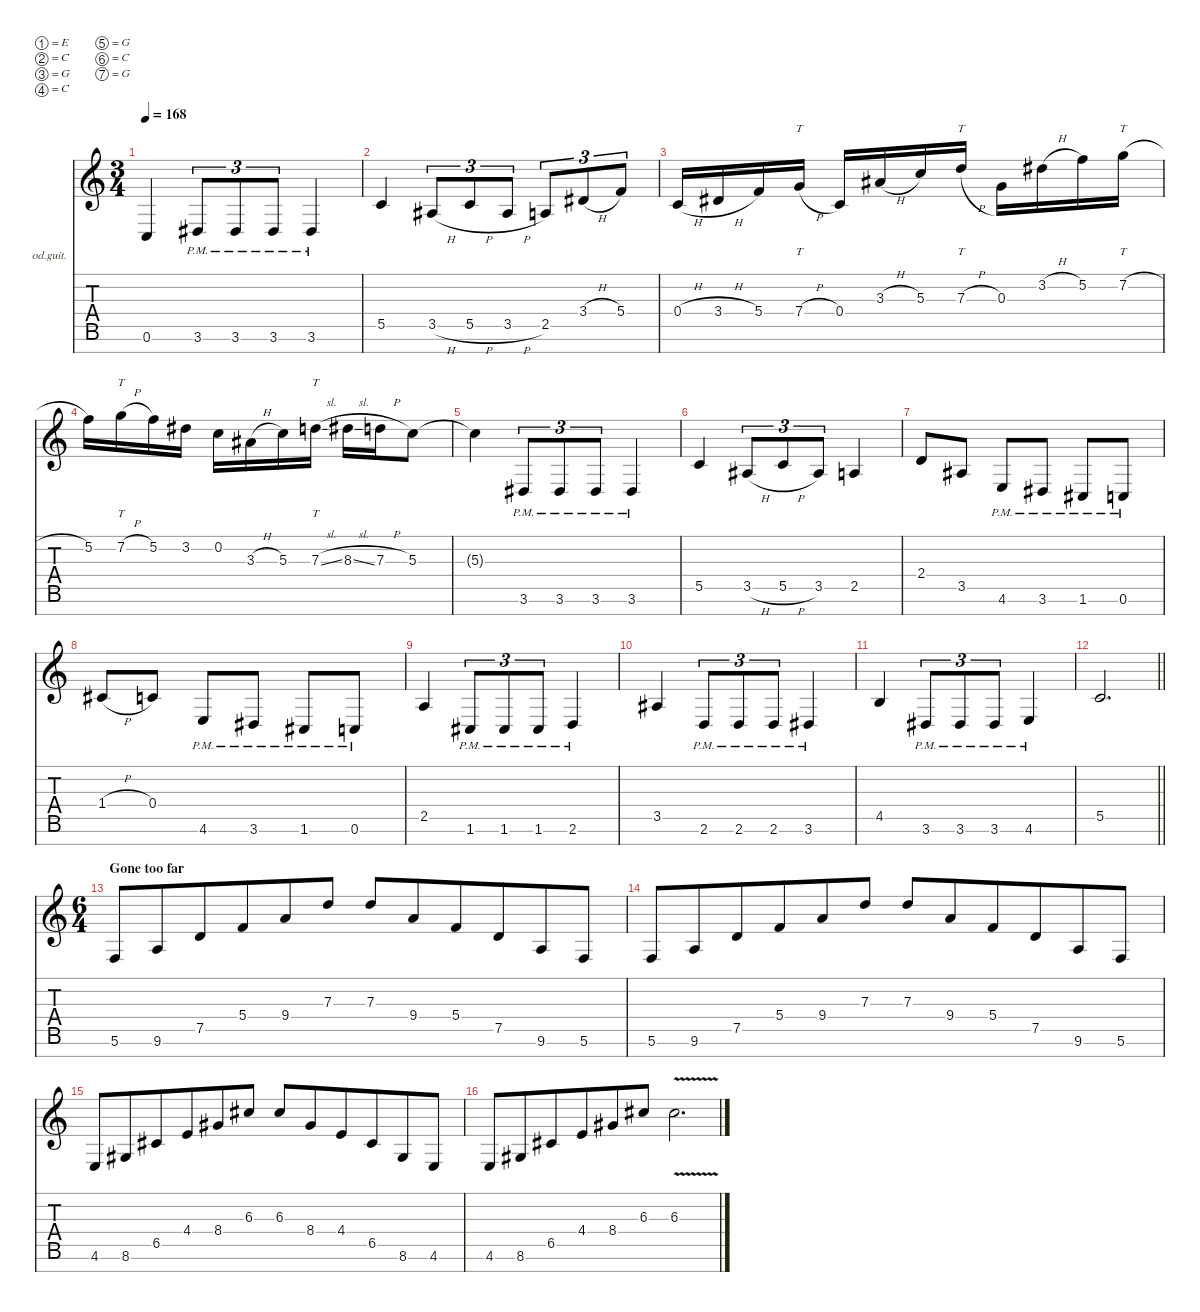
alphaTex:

\defaultSystemsLayout 4
\hideDynamics
\bracketExtendMode nobrackets
\firstSystemTrackNameOrientation horizontal
\otherSystemsTrackNameOrientation horizontal
\track ("Dev" "od.guit.") {instrument overdrivenguitar}
\staff {score tabs}
\tuning (E4 C4 G3 C3 G2 C2 G1)
\ts (3 4)
\tempo 168
\clef g2
\ks c
0.6.4{dy f beam Up} 3.6{pm acc #}.8{tu (3 2) beam Up} 3.6{pm acc #}.8{tu (3 2) beam Up} 3.6{pm acc #}.8{tu (3 2) beam Up} 3.6{pm acc #}.4{beam Up} |
5.5.4{beam Up} 3.5{h acc #}.8{tu (3 2) beam Up} 5.5{h}.8{tu (3 2) beam Up} 3.5{h acc #}.8{tu (3 2) beam Up} 2.5.8{tu (3 2) beam Up} 3.4{h acc #}.8{tu (3 2) beam Up} 5.4.8{tu (3 2) beam Up} |
0.4{h}.16{beam Up} 3.4{h acc #}.16{beam Up} 5.4.16{beam Up} 7.4{h}.16{tt beam Up} 0.4.16{beam Up} 3.3{h acc #}.16{beam Up} 5.3.16{beam Up} 7.3{h}.16{tt beam Up} 0.3.16{beam Down} 3.2{h acc #}.16{beam Down} 5.2.16{beam Down} 7.2{h}.16{tt beam Down} |
5.2.16{beam Down} 7.2{h}.16{tt beam Down} 5.2.16{beam Down} 3.2{acc #}.16{beam Down} 0.2.16{beam Down} 3.3{h acc #}.16{beam Down} 5.3.16{beam Down} 7.3{sl}.16{tt beam Down} 8.3{sl acc #}.16{beam Down} 7.3{h}.16{beam Down} 5.3.8{beam Down} |
5.3{t}.4{beam Down} 3.6{pm acc #}.8{tu (3 2) beam Up} 3.6{pm acc #}.8{tu (3 2) beam Up} 3.6{pm acc #}.8{tu (3 2) beam Up} 3.6{pm acc #}.4{beam Up} |
5.5.4{beam Up} 3.5{h acc #}.8{tu (3 2) beam Up} 5.5{h}.8{tu (3 2) beam Up} 3.5{acc #}.8{tu (3 2) beam Up} 2.5.4{beam Up} |
2.4.8{beam Up} 3.5{acc #}.8{beam Up} 4.6{pm}.8{beam Up} 3.6{pm acc #}.8{beam Up} 1.6{pm acc #}.8{beam Up} 0.6{pm}.8{beam Up} |
1.4{h acc #}.8{beam Up} 0.4.8{beam Up} 4.6{pm}.8{beam Up} 3.6{pm acc #}.8{beam Up} 1.6{pm acc #}.8{beam Up} 0.6{pm}.8{beam Up} |
2.5.4{beam Up} 1.6{pm acc #}.8{tu (3 2) beam Up} 1.6{pm acc #}.8{tu (3 2) beam Up} 1.6{pm acc #}.8{tu (3 2) beam Up} 2.6{pm}.4{beam Up} |
3.5{acc #}.4{beam Up} 2.6{pm}.8{tu (3 2) beam Up} 2.6{pm}.8{tu (3 2) beam Up} 2.6{pm}.8{tu (3 2) beam Up} 3.6{pm acc #}.4{beam Up} |
4.5.4{beam Up} 3.6{pm acc #}.8{tu (3 2) beam Up} 3.6{pm acc #}.8{tu (3 2) beam Up} 3.6{pm acc #}.8{tu (3 2) beam Up} 4.6{pm}.4{beam Up} |
\barLineRight lightlight
5.5.2{d beam Up} |
\ts (6 4)
\beaming (8 6 6)
\section ("" "Gone too far")
5.6.8{beam Up} 9.6.8{beam Up} 7.5.8{beam Up} 5.4.8{beam Up} 9.4.8{beam Up} 7.3.8{beam Up} 7.3.8{beam Up} 9.4.8{beam Up} 5.4.8{beam Up} 7.5.8{beam Up} 9.6.8{beam Up} 5.6.8{beam Up} |
5.6.8{beam Up} 9.6.8{beam Up} 7.5.8{beam Up} 5.4.8{beam Up} 9.4.8{beam Up} 7.3.8{beam Up} 7.3.8{beam Up} 9.4.8{beam Up} 5.4.8{beam Up} 7.5.8{beam Up} 9.6.8{beam Up} 5.6.8{beam Up} |
4.6.8{beam Up} 8.6{acc #}.8{beam Up} 6.5{acc #}.8{beam Up} 4.4.8{beam Up} 8.4{acc #}.8{beam Up} 6.3{acc #}.8{beam Up} 6.3{acc #}.8{beam Up} 8.4{acc #}.8{beam Up} 4.4.8{beam Up} 6.5{acc #}.8{beam Up} 8.6{acc #}.8{beam Up} 4.6.8{beam Up} |
4.6.8{beam Up} 8.6{acc #}.8{beam Up} 6.5{acc #}.8{beam Up} 4.4.8{beam Up} 8.4{acc #}.8{beam Up} 6.3{acc #}.8{beam Up} 6.3{v acc #}.2{d beam Down}
